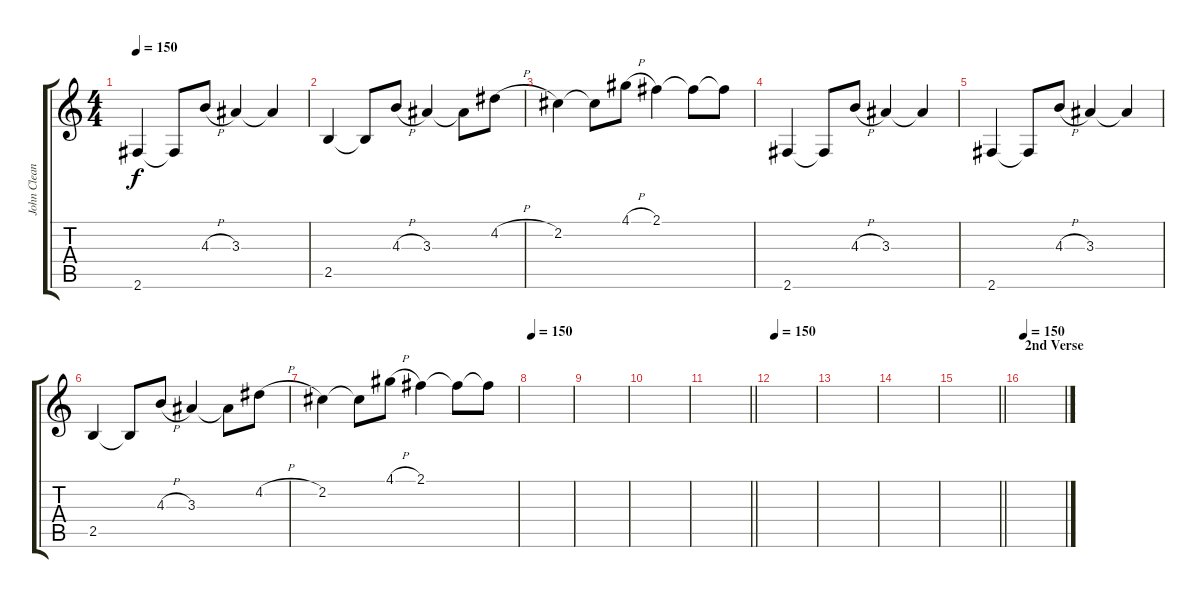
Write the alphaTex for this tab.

\track ("John Clean" "John Clean") {instrument acousticguitarsteel}
\staff {score tabs}
\tuning (E4 B3 G3 D3 A2 E2) {hide}
\ts (4 4)
\tempo 150
\clef g2
\ks c
2.6.4{dy f} 2.6{t}.8 4.3{h}.8 3.3.4 3.3{t}.4 |
2.5.4 2.5{t}.8 4.3{h}.8 3.3.4 3.3{t}.8 4.2{h}.8 |
2.2.4 2.2{t}.8 4.1{h}.8 2.1.4 2.1{t}.8 2.1{t}.8 |
2.6.4 2.6{t}.8 4.3{h}.8 3.3.4 3.3{t}.4 |
2.6.4 2.6{t}.8 4.3{h}.8 3.3.4 3.3{t}.4 |
2.5.4 2.5{t}.8 4.3{h}.8 3.3.4 3.3{t}.8 4.2{h}.8 |
2.2.4 2.2{t}.8 4.1{h}.8 2.1.4 2.1{t}.8 2.1{t}.8 |
\tempo 150
|
|
|
\barLineRight lightlight
|
\tempo 150
|
|
|
\barLineRight lightlight
|
\section ("" "2nd Verse")
\tempo 150
